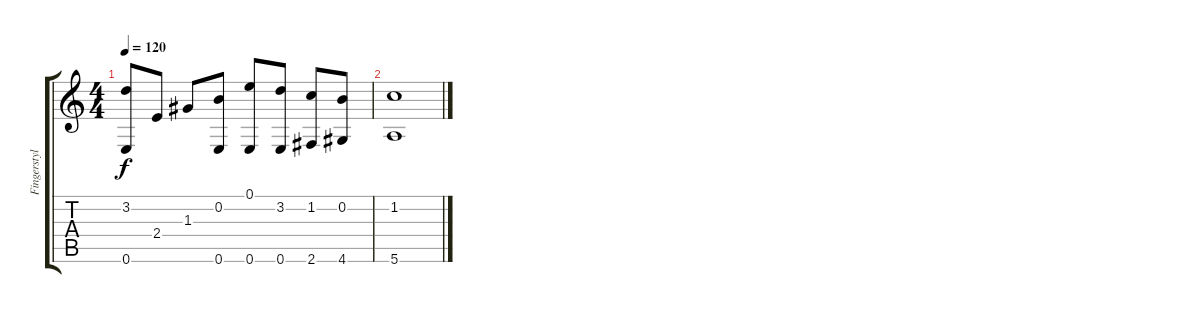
\track ("Fingerstyle guitar" "Fingerstyl") {instrument acousticguitarnylon}
\staff {score tabs}
\tuning (E4 B3 G3 D3 A2 E2) {hide}
\ts (4 4)
\tempo 120
\clef g2
\ks c
(3.2 0.6).8{dy f} 2.4.8 1.3.8 (0.2 0.6).8 (0.1 0.6).8 (3.2 0.6).8 (1.2 2.6).8 (0.2 4.6).8 |
(1.2 5.6).1
